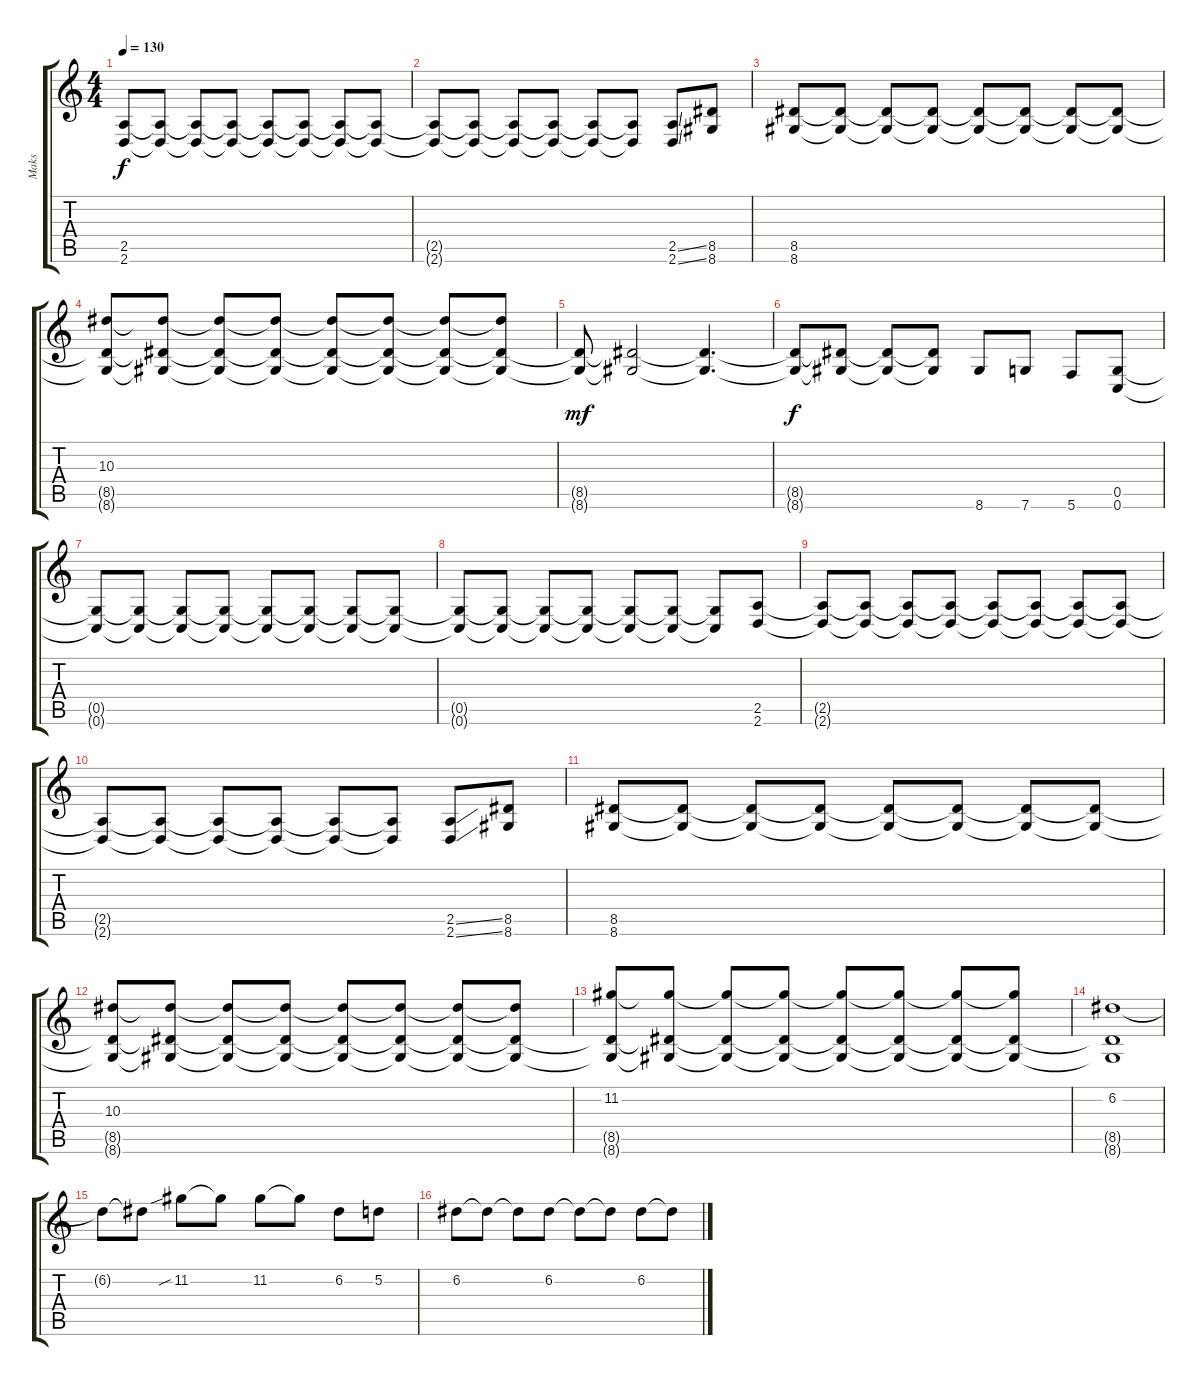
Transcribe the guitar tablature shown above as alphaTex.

\track ("Maks" "Maks") {instrument distortionguitar}
\staff {score tabs}
\tuning (D4 A3 F3 C3 G2 C2) {hide}
\ts (4 4)
\tempo 130
\clef g2
\ks c
(2.5{t} 2.6{t}).8{dy f} (2.5{t} 2.6{t}).8 (2.5{t} 2.6{t}).8 (2.5{t} 2.6{t}).8 (2.5{t} 2.6{t}).8 (2.5{t} 2.6{t}).8 (2.5{t} 2.6{t}).8 (2.5{t} 2.6{t}).8 |
(2.5{t} 2.6{t}).8 (2.5{t} 2.6{t}).8 (2.5{t} 2.6{t}).8 (2.5{t} 2.6{t}).8 (2.5{t} 2.6{t}).8 (2.5{t} 2.6{t}).8 (2.5{ss} 2.6{ss}).8 (8.5 8.6).8 |
(8.5 8.6).8 (8.5{t} 8.6{t}).8 (8.5{t} 8.6{t}).8 (8.5{t} 8.6{t}).8 (8.5{t} 8.6{t}).8 (8.5{t} 8.6{t}).8 (8.5{t} 8.6{t}).8 (8.5{t} 8.6{t}).8 |
(10.3 8.5{t} 8.6{t}).8 (10.3{t} 8.5{t} 8.6{t}).8 (10.3{t} 8.5{t} 8.6{t}).8 (10.3{t} 8.5{t} 8.6{t}).8 (10.3{t} 8.5{t} 8.6{t}).8 (10.3{t} 8.5{t} 8.6{t}).8 (10.3{t} 8.5{t} 8.6{t}).8 (10.3{t} 8.5{t} 8.6{t}).8 |
(8.5{t} 8.6{t}).8{dy mf} (8.5{t} 8.6{t}).2 (8.5{t} 8.6{t}).4{d} |
(8.5{t} 8.6{t}).8{dy f} (8.5{t} 8.6{t}).8 (8.5{t} 8.6{t}).8 (8.5{t} 8.6{t}).8 8.6.8 7.6.8 5.6.8 (0.5 0.6).8 |
(0.5{t} 0.6{t}).8 (0.5{t} 0.6{t}).8 (0.5{t} 0.6{t}).8 (0.5{t} 0.6{t}).8 (0.5{t} 0.6{t}).8 (0.5{t} 0.6{t}).8 (0.5{t} 0.6{t}).8 (0.5{t} 0.6{t}).8 |
(0.5{t} 0.6{t}).8 (0.5{t} 0.6{t}).8 (0.5{t} 0.6{t}).8 (0.5{t} 0.6{t}).8 (0.5{t} 0.6{t}).8 (0.5{t} 0.6{t}).8 (0.5{t} 0.6{t}).8 (2.5 2.6).8 |
(2.5{t} 2.6{t}).8 (2.5{t} 2.6{t}).8 (2.5{t} 2.6{t}).8 (2.5{t} 2.6{t}).8 (2.5{t} 2.6{t}).8 (2.5{t} 2.6{t}).8 (2.5{t} 2.6{t}).8 (2.5{t} 2.6{t}).8 |
(2.5{t} 2.6{t}).8 (2.5{t} 2.6{t}).8 (2.5{t} 2.6{t}).8 (2.5{t} 2.6{t}).8 (2.5{t} 2.6{t}).8 (2.5{t} 2.6{t}).8 (2.5{ss} 2.6{ss}).8 (8.5 8.6).8 |
(8.5 8.6).8 (8.5{t} 8.6{t}).8 (8.5{t} 8.6{t}).8 (8.5{t} 8.6{t}).8 (8.5{t} 8.6{t}).8 (8.5{t} 8.6{t}).8 (8.5{t} 8.6{t}).8 (8.5{t} 8.6{t}).8 |
(10.3 8.5{t} 8.6{t}).8 (10.3{t} 8.5{t} 8.6{t}).8 (10.3{t} 8.5{t} 8.6{t}).8 (10.3{t} 8.5{t} 8.6{t}).8 (10.3{t} 8.5{t} 8.6{t}).8 (10.3{t} 8.5{t} 8.6{t}).8 (10.3{t} 8.5{t} 8.6{t}).8 (10.3{t} 8.5{t} 8.6{t}).8 |
(11.2 8.5{t} 8.6{t}).8 (11.2{t} 8.5{t} 8.6{t}).8 (11.2{t} 8.5{t} 8.6{t}).8 (11.2{t} 8.5{t} 8.6{t}).8 (11.2{t} 8.5{t} 8.6{t}).8 (11.2{t} 8.5{t} 8.6{t}).8 (11.2{t} 8.5{t} 8.6{t}).8 (11.2{t} 8.5{t} 8.6{t}).8 |
(6.2 8.5{t} 8.6{t}).1 |
6.2{t}.8 6.2{t}.8 11.2{sib}.8 11.2{t}.8 11.2.8 11.2{t}.8 6.2.8 5.2.8 |
6.2.8 6.2{t}.8 6.2{t}.8 6.2.8 6.2{t}.8 6.2{t}.8 6.2.8 6.2{t}.8
